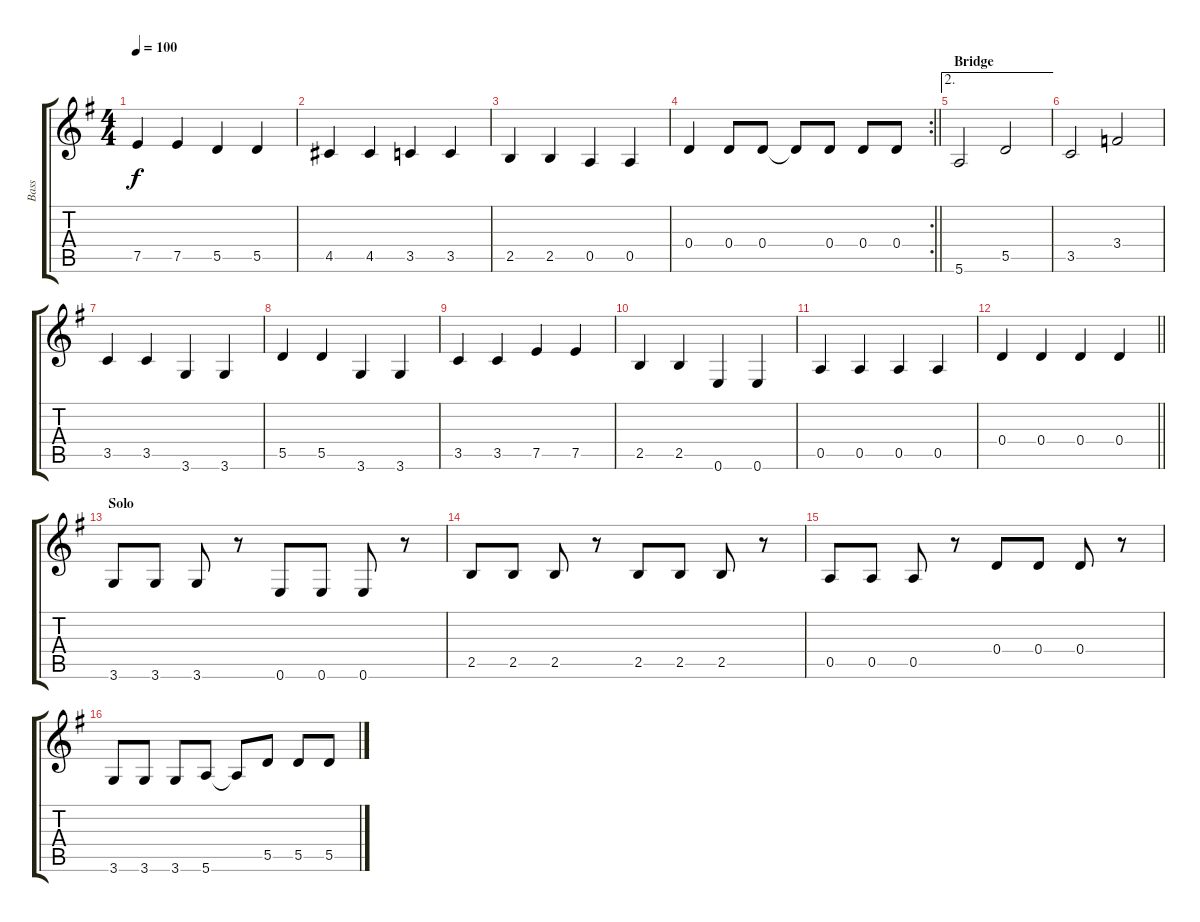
\track ("Bass" "Bass") {instrument electricbassfinger}
\staff {score tabs}
\tuning (E4 B3 G3 D3 A2 E2) {hide}
\ts (4 4)
\tempo 100
\clef g2
\ks g
7.5.4{dy f} 7.5.4 5.5.4 5.5.4 |
4.5.4 4.5.4 3.5.4 3.5.4 |
2.5.4 2.5.4 0.5.4 0.5.4 |
\rc 2
\barLineRight lightlight
0.4.4 0.4.8 0.4.8 0.4{t}.8 0.4.8 0.4.8 0.4.8 |
\ae 2
\section ("" "Bridge")
5.6.2 5.5.2 |
3.5.2 3.4.2 |
3.5.4 3.5.4 3.6.4 3.6.4 |
5.5.4 5.5.4 3.6.4 3.6.4 |
3.5.4 3.5.4 7.5.4 7.5.4 |
2.5.4 2.5.4 0.6.4 0.6.4 |
0.5.4 0.5.4 0.5.4 0.5.4 |
\barLineRight lightlight
0.4.4 0.4.4 0.4.4 0.4.4 |
\section ("" "Solo")
3.6.8 3.6.8 3.6.8 r.8 0.6.8 0.6.8 0.6.8 r.8 |
2.5.8 2.5.8 2.5.8 r.8 2.5.8 2.5.8 2.5.8 r.8 |
0.5.8 0.5.8 0.5.8 r.8 0.4.8 0.4.8 0.4.8 r.8 |
3.6.8 3.6.8 3.6.8 5.6.8 5.6{t}.8 5.5.8 5.5.8 5.5.8
